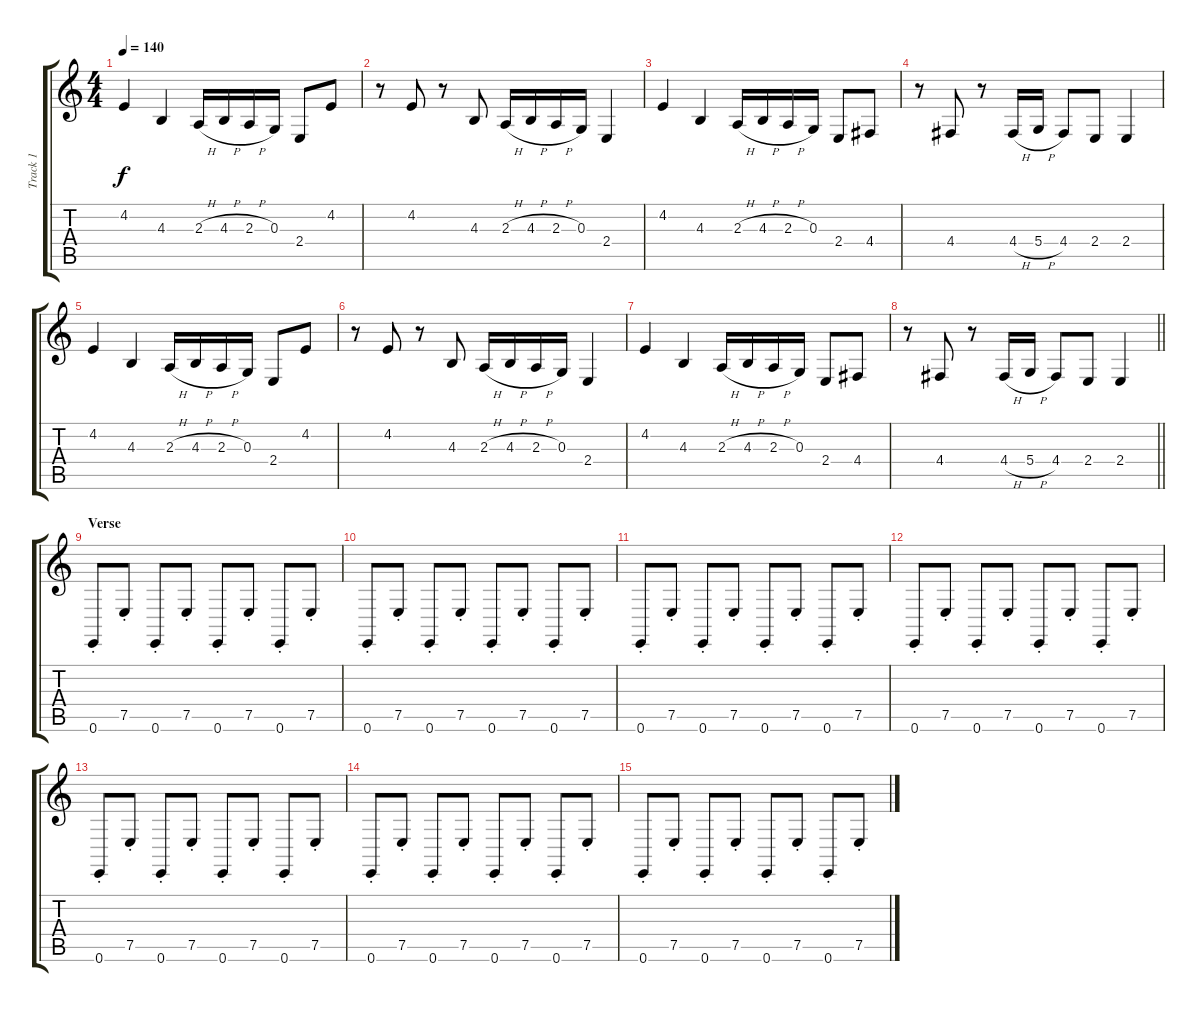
\track ("Track 1" "Track 1") {instrument harmonica}
\staff {score tabs}
\tuning (F4 C4 G3 D3 A2 E2) {hide}
\ts (4 4)
\tempo 140
\clef g2
\ks c
4.2.4{dy f} 4.3.4 2.3{h}.16 4.3{h}.16 2.3{h}.16 0.3.16 2.4.8 4.2.8 |
r.8 4.2.8 r.8 4.3.8 2.3{h}.16 4.3{h}.16 2.3{h}.16 0.3.16 2.4.4 |
4.2.4 4.3.4 2.3{h}.16 4.3{h}.16 2.3{h}.16 0.3.16 2.4.8 4.4.8 |
r.8 4.4.8 r.8 4.4{h}.16 5.4{h}.16 4.4.8 2.4.8 2.4.4 |
4.2.4 4.3.4 2.3{h}.16 4.3{h}.16 2.3{h}.16 0.3.16 2.4.8 4.2.8 |
r.8 4.2.8 r.8 4.3.8 2.3{h}.16 4.3{h}.16 2.3{h}.16 0.3.16 2.4.4 |
4.2.4 4.3.4 2.3{h}.16 4.3{h}.16 2.3{h}.16 0.3.16 2.4.8 4.4.8 |
\barLineRight lightlight
r.8 4.4.8 r.8 4.4{h}.16 5.4{h}.16 4.4.8 2.4.8 2.4.4 |
\section ("" "Verse")
0.6{st}.8 7.5{st}.8 0.6{st}.8 7.5{st}.8 0.6{st}.8 7.5{st}.8 0.6{st}.8 7.5{st}.8 |
0.6{st}.8 7.5{st}.8 0.6{st}.8 7.5{st}.8 0.6{st}.8 7.5{st}.8 0.6{st}.8 7.5{st}.8 |
0.6{st}.8 7.5{st}.8 0.6{st}.8 7.5{st}.8 0.6{st}.8 7.5{st}.8 0.6{st}.8 7.5{st}.8 |
0.6{st}.8 7.5{st}.8 0.6{st}.8 7.5{st}.8 0.6{st}.8 7.5{st}.8 0.6{st}.8 7.5{st}.8 |
0.6{st}.8 7.5{st}.8 0.6{st}.8 7.5{st}.8 0.6{st}.8 7.5{st}.8 0.6{st}.8 7.5{st}.8 |
0.6{st}.8 7.5{st}.8 0.6{st}.8 7.5{st}.8 0.6{st}.8 7.5{st}.8 0.6{st}.8 7.5{st}.8 |
0.6{st}.8 7.5{st}.8 0.6{st}.8 7.5{st}.8 0.6{st}.8 7.5{st}.8 0.6{st}.8 7.5{st}.8
